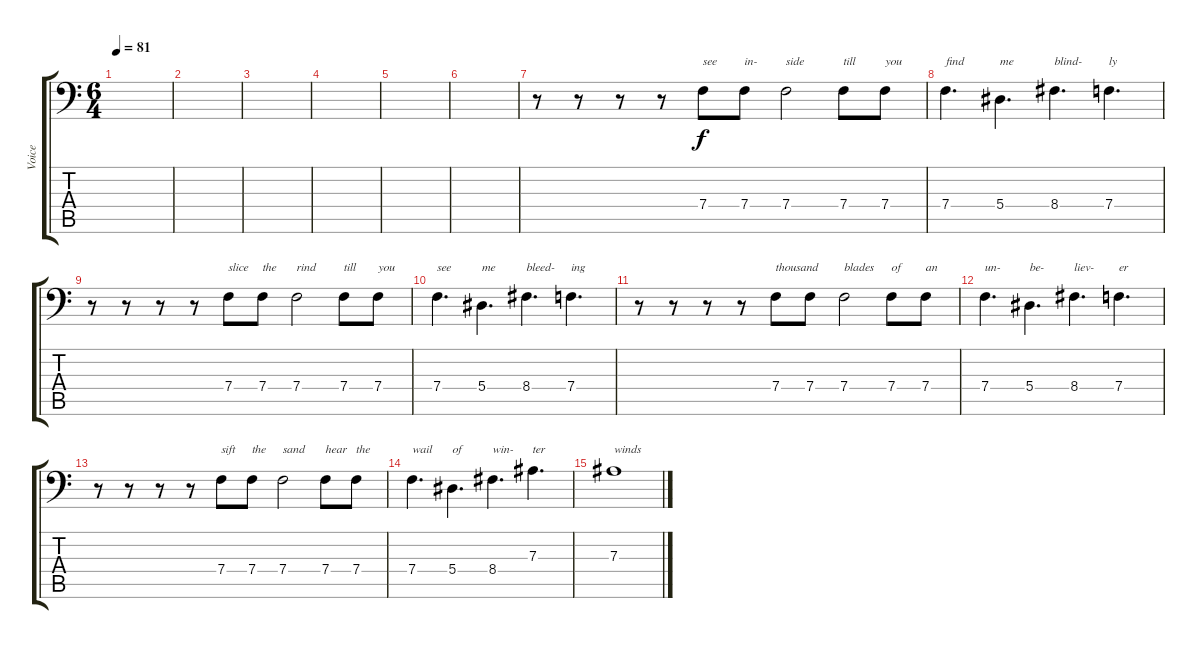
\track ("Voice" "Voice") {instrument oboe}
\staff {score tabs}
\tuning (C4 G3 Eb3 Bb2 F2 Bb1) {hide}
\ts (6 4)
\tempo 81
\clef f4
\ks c
|
|
|
|
|
|
r.8 r.8 r.8 r.8 7.4.8{txt "see"} 7.4.8{txt "in-"} 7.4.2{txt "side"} 7.4.8{txt "till"} 7.4.8{txt "you"} |
7.4.4{d txt "find"} 5.4.4{d txt "me"} 8.4.4{d txt "blind-"} 7.4.4{d txt "ly"} |
r.8 r.8 r.8 r.8 7.4.8{txt "slice"} 7.4.8{txt "the"} 7.4.2{txt "rind"} 7.4.8{txt "till"} 7.4.8{txt "you"} |
7.4.4{d txt "see"} 5.4.4{d txt "me"} 8.4.4{d txt "bleed-"} 7.4.4{d txt "ing"} |
r.8 r.8 r.8 r.8 7.4.8{txt "thousand"} 7.4.8 7.4.2{txt "blades"} 7.4.8{txt "of"} 7.4.8{txt "an"} |
7.4.4{d txt "un-"} 5.4.4{d txt "be-"} 8.4.4{d txt "liev-"} 7.4.4{d txt "er"} |
r.8 r.8 r.8 r.8 7.4.8{txt "sift"} 7.4.8{txt "the"} 7.4.2{txt "sand"} 7.4.8{txt "hear"} 7.4.8{txt "the"} |
7.4.4{d txt "wail"} 5.4.4{d txt "of"} 8.4.4{d txt "win-"} 7.3.4{d txt "ter"} |
7.3.1{txt "winds" volume 5}
